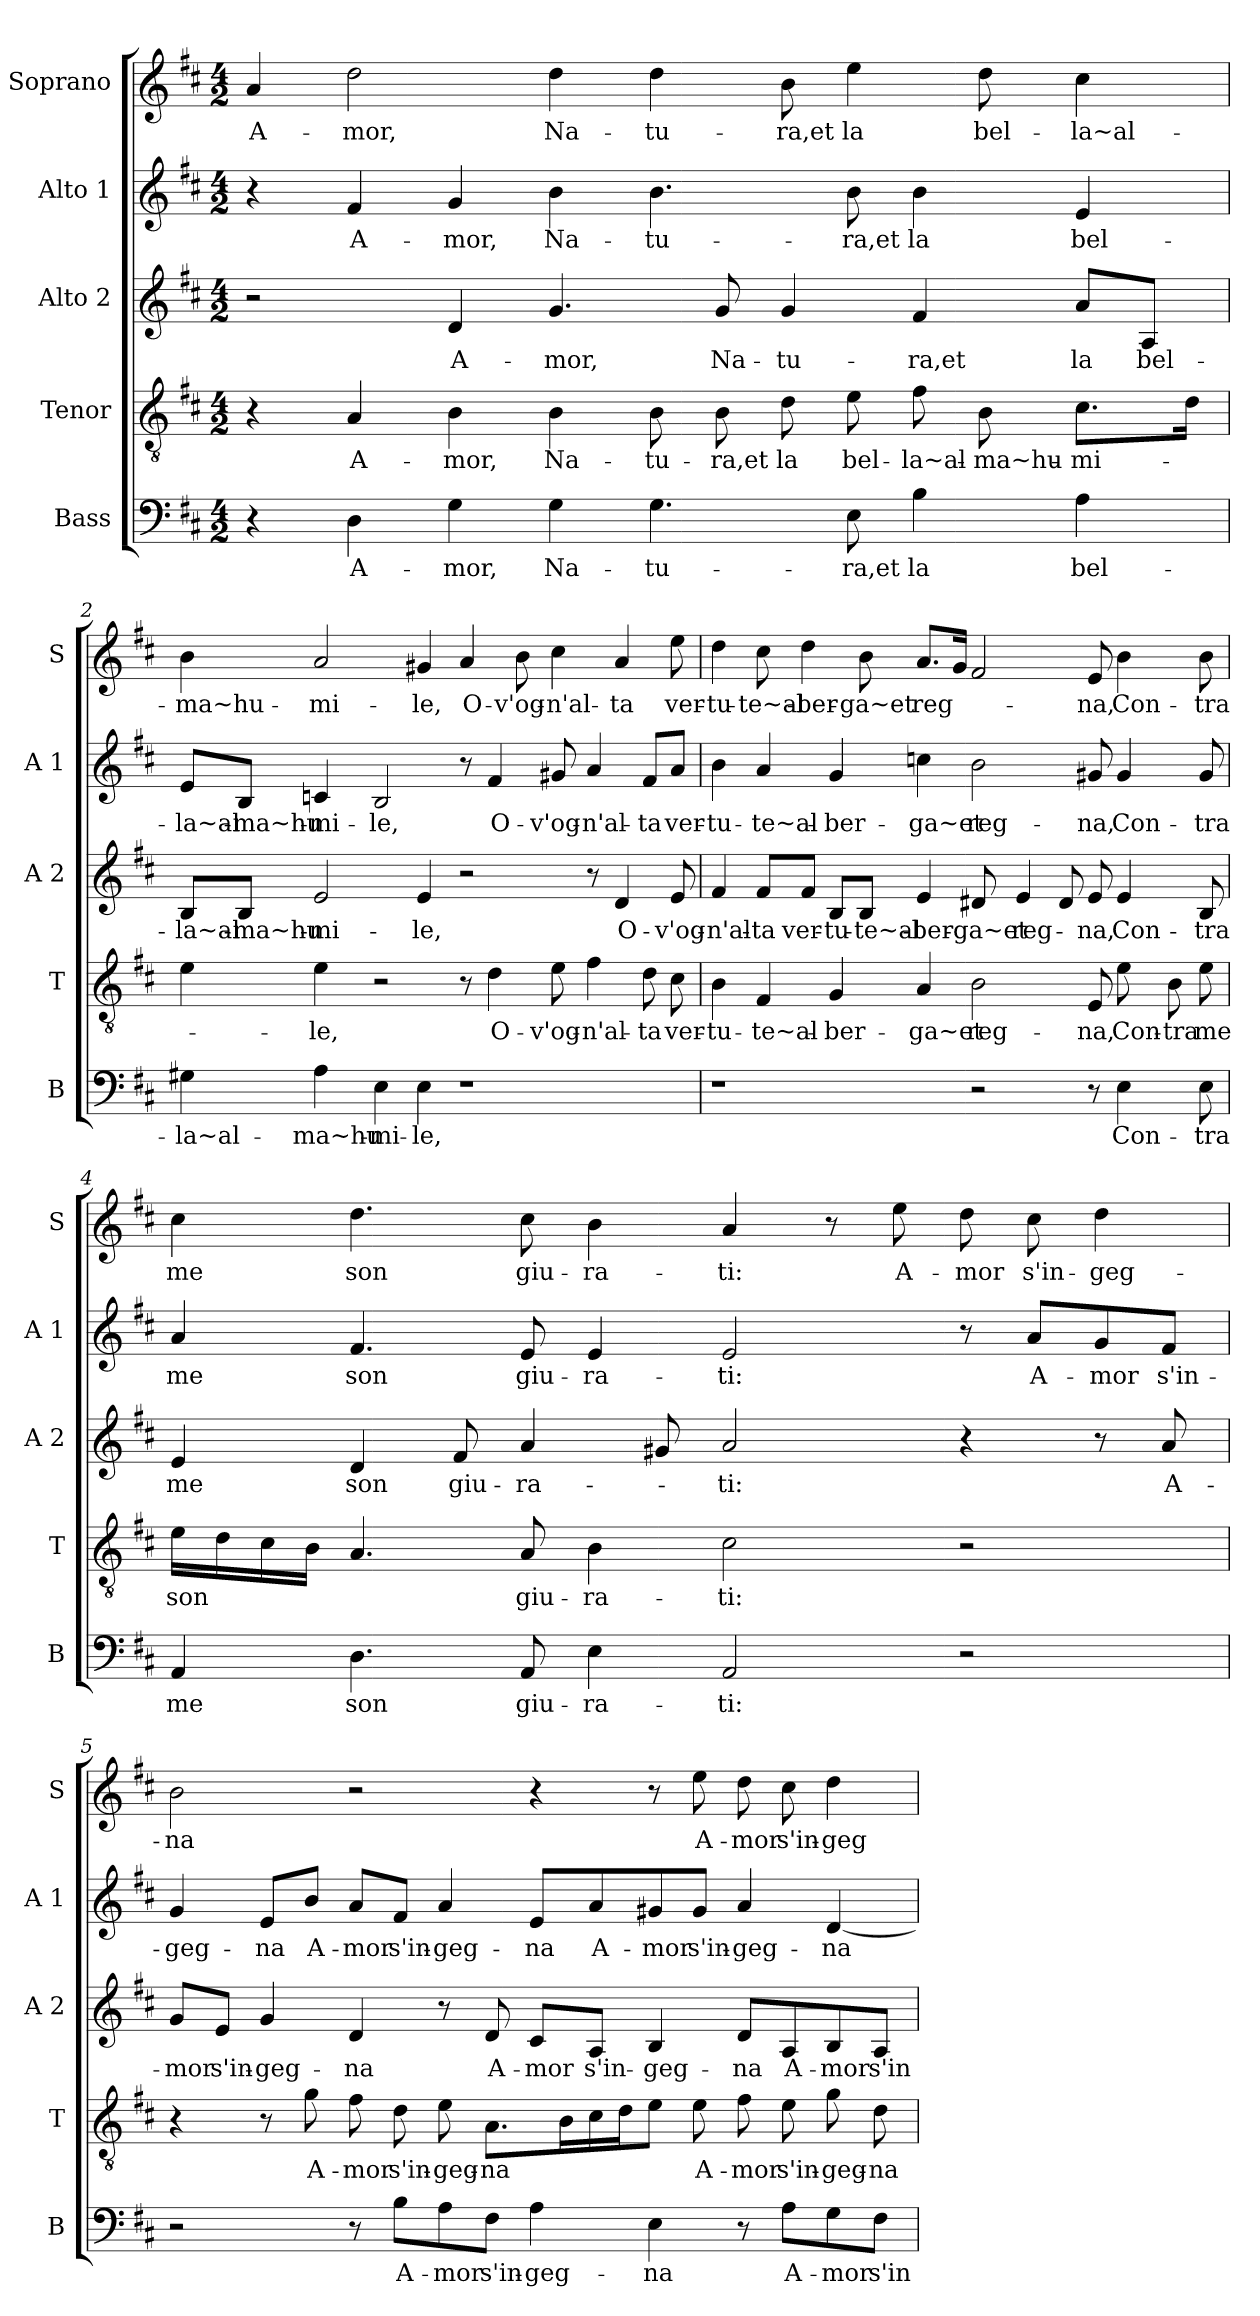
**kern	**text	**kern	**text	**kern	**text	**kern	**text	**kern	**text
*part5	*part5	*part4	*part4	*part3	*part3	*part2	*part2	*part1	*part1
*staff5	*staff5	*staff4	*staff4	*staff3	*staff3	*staff2	*staff2	*staff1	*staff1
*I"Bass	*	*I"Tenor	*	*I"Alto 2	*	*I"Alto 1	*	*I"Soprano	*
*I'B	*	*I'T	*	*I'A 2	*	*I'A 1	*	*I'S	*
*clefF4	*	*clefGv2	*	*clefG2	*	*clefG2	*	*clefG2	*
*k[f#c#]	*	*k[f#c#]	*	*k[f#c#]	*	*k[f#c#]	*	*k[f#c#]	*
*D:	*	*D:	*	*D:	*	*D:	*	*D:	*
*M4/2	*	*M4/2	*	*M4/2	*	*M4/2	*	*M4/2	*
=1	=1	=1	=1	=1	=1	=1	=1	=1	=1
!	!	!	!	!	!	!	!	!	!LO:LY:b
4r	.	4r	.	2r	.	4r	.	4a/	A-
!	!LO:LY:b	!	!LO:LY:b	!	!	!	!LO:LY:b	!	!LO:LY:b
4D\	A-	4A/	A-	.	.	4f#/	A-	2dd\	-mor,
!	!LO:LY:b	!	!LO:LY:b	!	!LO:LY:b	!	!LO:LY:b	!	!
4G\	-mor,	4B\	-mor,	4d/	A-	4g/	-mor,	.	.
!	!LO:LY:b	!	!LO:LY:b	!	!LO:LY:b	!	!LO:LY:b	!	!LO:LY:b
4G\	Na-	4B\	Na-	4.g/	-mor,	4b\	Na-	4dd\	Na-
!	!LO:LY:b	!	!LO:LY:b	!	!	!	!LO:LY:b	!	!LO:LY:b
4.G\	-tu-	8B\	-tu-	.	.	4.b\	-tu-	4dd\	-tu-
!	!	!	!LO:LY:b	!	!LO:LY:b	!	!	!	!
.	.	8B\	-ra,et	8g/	Na-	.	.	.	.
!	!	!	!LO:LY:b	!	!LO:LY:b	!	!	!	!LO:LY:b
.	.	8d\	la	4g/	-tu-	.	.	8b\	-ra,et
!	!LO:LY:b	!	!LO:LY:b	!	!	!	!LO:LY:b	!	!LO:LY:b
8E\	-ra,et	8e\	bel-	.	.	8b\	-ra,et	4ee\	la
!	!LO:LY:b	!	!LO:LY:b	!	!LO:LY:b	!	!LO:LY:b	!	!
4B\	la	8f#\	-la~al-	4f#/	-ra,et	4b\	la	.	.
!	!	!	!LO:LY:b	!	!	!	!	!	!LO:LY:b
.	.	8B\	-ma~hu-	.	.	.	.	8dd\	bel-
!	!LO:LY:b	!	!LO:LY:b	!	!LO:LY:b	!	!LO:LY:b	!	!LO:LY:b
4A\	bel-	8.c#\L	-mi-	8a/L	la	4e/	bel-	4cc#\	-la~al-
!	!	!	!	!	!LO:LY:b	!	!	!	!
.	.	.	.	8A/J	bel-	.	.	.	.
.	.	16d\Jk	.	.	.	.	.	.	.
=2	=2	=2	=2	=2	=2	=2	=2	=2	=2
!	!LO:LY:b	!	!	!	!LO:LY:b	!	!LO:LY:b	!	!LO:LY:b
4G#X\	-la~al-	4e\	.	8B/L	-la~al-	8e/L	-la~al-	4b\	-ma~hu-
!	!	!	!	!	!LO:LY:b	!	!LO:LY:b	!	!
.	.	.	.	8B/J	-ma~hu-	8B/J	-ma~hu-	.	.
!	!LO:LY:b	!	!LO:LY:b	!	!LO:LY:b	!	!LO:LY:b	!	!LO:LY:b
4A\	-ma~hu-	4e\	-le,	2e/	-mi-	4cn/	-mi-	2a/	-mi-
!	!LO:LY:b	!	!	!	!	!	!LO:LY:b	!	!
4E\	-mi-	2r	.	.	.	2B/	-le,	.	.
!	!LO:LY:b	!	!	!	!LO:LY:b	!	!	!	!LO:LY:b
4E\	-le,	.	.	4e/	-le,	.	.	4g#X/	-le,
!	!	!	!	!	!	!	!	!	!LO:LY:b
1r	.	8r	.	2r	.	8r	.	4a/	O-
!	!	!	!LO:LY:b	!	!	!	!LO:LY:b	!	!
.	.	4d\	O-	.	.	4f#/	O-	.	.
!	!	!	!	!	!	!	!	!	!LO:LY:b
.	.	.	.	.	.	.	.	8b\	-v'og-
!	!	!	!LO:LY:b	!	!	!	!LO:LY:b	!	!LO:LY:b
.	.	8e\	-v'og-	.	.	8g#X/	-v'og-	4cc#\	-n'al-
!	!	!	!LO:LY:b	!	!	!	!LO:LY:b	!	!
.	.	4f#\	-n'al-	8r	.	4a/	-n'al-	.	.
!	!	!	!	!	!LO:LY:b	!	!	!	!LO:LY:b
.	.	.	.	4d/	O-	.	.	4a/	-ta
!	!	!	!LO:LY:b	!	!	!	!LO:LY:b	!	!
.	.	8d\	-ta	.	.	8f#/L	-ta	.	.
!	!	!	!LO:LY:b	!	!LO:LY:b	!	!LO:LY:b	!	!LO:LY:b
.	.	8c#\	ver-	8e/	-v'og-	8a/J	ver-	8ee\	ver-
!!LO:LB:g=z
=3	=3	=3	=3	=3	=3	=3	=3	=3	=3
!	!	!	!LO:LY:b	!	!LO:LY:b	!	!LO:LY:b	!	!LO:LY:b
1r	.	4B\	-tu-	4f#/	-n'al-	4b\	-tu-	4dd\	-tu-
!	!	!	!LO:LY:b	!	!LO:LY:b	!	!LO:LY:b	!	!LO:LY:b
.	.	4F#/	-te~al-	8f#/L	-ta	4a/	-te~al-	8cc#\	-te~al-
!	!	!	!	!	!LO:LY:b	!	!	!	!LO:LY:b
.	.	.	.	8f#/J	ver-	.	.	4dd\	-ber-
!	!	!	!LO:LY:b	!	!LO:LY:b	!	!LO:LY:b	!	!
.	.	4G/	-ber-	8B/L	-tu-	4g/	-ber-	.	.
!	!	!	!	!	!LO:LY:b	!	!	!	!LO:LY:b
.	.	.	.	8B/J	-te~al-	.	.	8b\	-ga~et
!	!	!	!LO:LY:b	!	!LO:LY:b	!	!LO:LY:b	!	!LO:LY:b
.	.	4A/	-ga~et	4e/	-ber-	4ccn\	-ga~et	8.a/L	reg-
.	.	.	.	.	.	.	.	16g/Jk	.
!	!	!	!LO:LY:b	!	!LO:LY:b	!	!LO:LY:b	!	!
2r	.	2B\	reg-	8d#X/	-ga~et	2b\	reg-	2f#/	.
!	!	!	!	!	!LO:LY:b	!	!	!	!
.	.	.	.	4e/	reg-	.	.	.	.
.	.	.	.	8d#/	.	.	.	.	.
!	!	!	!LO:LY:b	!	!LO:LY:b	!	!LO:LY:b	!	!LO:LY:b
8r	.	8E/	-na,	8e/	-na,	8g#X/	-na,	8e/	-na,
!	!LO:LY:b	!	!LO:LY:b	!	!LO:LY:b	!	!LO:LY:b	!	!LO:LY:b
4E\	Con-	8e\	Con-	4e/	Con-	4g#/	Con-	4b\	Con-
!	!	!	!LO:LY:b	!	!	!	!	!	!
.	.	8B\	-tra	.	.	.	.	.	.
!	!LO:LY:b	!	!LO:LY:b	!	!LO:LY:b	!	!LO:LY:b	!	!LO:LY:b
8E\	-tra	8e\	me	8B/	-tra	8g#/	-tra	8b\	-tra
=4	=4	=4	=4	=4	=4	=4	=4	=4	=4
!	!LO:LY:b	!	!LO:LY:b	!	!LO:LY:b	!	!LO:LY:b	!	!LO:LY:b
4AA/	me	16e\LL	son	4e/	me	4a/	me	4cc#\	me
.	.	16d\	.	.	.	.	.	.	.
.	.	16c#\	.	.	.	.	.	.	.
.	.	16B\JJ	.	.	.	.	.	.	.
!	!LO:LY:b	!	!	!	!LO:LY:b	!	!LO:LY:b	!	!LO:LY:b
4.D\	son	4.A/	.	4d/	son	4.f#/	son	4.dd\	son
!	!	!	!	!	!LO:LY:b	!	!	!	!
.	.	.	.	8f#/	giu-	.	.	.	.
!	!LO:LY:b	!	!LO:LY:b	!	!LO:LY:b	!	!LO:LY:b	!	!LO:LY:b
8AA/	giu-	8A/	giu-	4a/	-ra-	8e/	giu-	8cc#\	giu-
!	!LO:LY:b	!	!LO:LY:b	!	!	!	!LO:LY:b	!	!LO:LY:b
4E\	-ra-	4B\	-ra-	.	.	4e/	-ra-	4b\	-ra-
.	.	.	.	8g#X/	.	.	.	.	.
!	!LO:LY:b	!	!LO:LY:b	!	!LO:LY:b	!	!LO:LY:b	!	!LO:LY:b
2AA/	-ti:	2c#\	-ti:	2a/	-ti:	2e/	-ti:	4a/	-ti:
.	.	.	.	.	.	.	.	8r	.
!	!	!	!	!	!	!	!	!	!LO:LY:b
.	.	.	.	.	.	.	.	8ee\	A-
!	!	!	!	!	!	!	!	!	!LO:LY:b
2r	.	2r	.	4r	.	8r	.	8dd\	-mor
!	!	!	!	!	!	!	!LO:LY:b	!	!LO:LY:b
.	.	.	.	.	.	8a/L	A-	8cc#\	s'in-
!	!	!	!	!	!	!	!LO:LY:b	!	!LO:LY:b
.	.	.	.	8r	.	8g/	-mor	4dd\	-geg-
!	!	!	!	!	!LO:LY:b	!	!LO:LY:b	!	!
.	.	.	.	8a/	A-	8f#/J	s'in-	.	.
!!LO:PB:g=z
=5	=5	=5	=5	=5	=5	=5	=5	=5	=5
!	!	!	!	!	!LO:LY:b	!	!LO:LY:b	!	!LO:LY:b
2r	.	4r	.	8g/L	-mor	4g/	-geg-	2b\	-na
!	!	!	!	!	!LO:LY:b	!	!	!	!
.	.	.	.	8e/J	s'in-	.	.	.	.
!	!	!	!	!	!LO:LY:b	!	!LO:LY:b	!	!
.	.	8r	.	4g/	-geg-	8e/L	-na	.	.
!	!	!	!LO:LY:b	!	!	!	!LO:LY:b	!	!
.	.	8g\	A-	.	.	8b/J	A-	.	.
!	!	!	!LO:LY:b	!	!LO:LY:b	!	!LO:LY:b	!	!
8r	.	8f#\	-mor	4d/	-na	8a/L	-mor	2r	.
!	!LO:LY:b	!	!LO:LY:b	!	!	!	!LO:LY:b	!	!
8B\L	A-	8d\	s'in-	.	.	8f#/J	s'in-	.	.
!	!LO:LY:b	!	!LO:LY:b	!	!	!	!LO:LY:b	!	!
8A\	-mor	8e\	-geg-	8r	.	4a/	-geg-	.	.
!	!LO:LY:b	!	!LO:LY:b	!	!LO:LY:b	!	!	!	!
8F#\J	s'in-	8.A\L	-na	8d/	A-	.	.	.	.
!	!LO:LY:b	!	!	!	!LO:LY:b	!	!LO:LY:b	!	!
4A\	-geg-	.	.	8c#/L	-mor	8e/L	-na	4r	.
.	.	16B\L	.	.	.	.	.	.	.
!	!	!	!	!	!LO:LY:b	!	!LO:LY:b	!	!
.	.	16c#\	.	8A/J	s'in-	8a/	A-	.	.
.	.	16d\J	.	.	.	.	.	.	.
!	!LO:LY:b	!	!	!	!LO:LY:b	!	!LO:LY:b	!	!
4E\	-na	8e\J	.	4B/	-geg-	8g#X/	-mor	8r	.
!	!	!	!LO:LY:b	!	!	!	!LO:LY:b	!	!LO:LY:b
.	.	8e\	A-	.	.	8g#/J	s'in-	8ee\	A-
!	!	!	!LO:LY:b	!	!LO:LY:b	!	!LO:LY:b	!	!LO:LY:b
8r	.	8f#\	-mor	8d/L	-na	4a/	-geg-	8dd\	-mor
!	!LO:LY:b	!	!LO:LY:b	!	!LO:LY:b	!	!	!	!LO:LY:b
8A\L	A-	8e\	s'in-	8A/	A-	.	.	8cc#\	s'in-
!	!LO:LY:b	!	!LO:LY:b	!	!LO:LY:b	!	!LO:LY:b	!	!LO:LY:b
8G\	-mor	8g\	-geg-	8B/	-mor	[4d/	-na	4dd\	-geg-
!	!LO:LY:b	!	!LO:LY:b	!	!LO:LY:b	!	!	!	!
8F#\J	s'in-	8d\	-na	8A/J	s'in-	.	.	.	.
=	=	=	=	=	=	=	=	=	=
*-	*-	*-	*-	*-	*-	*-	*-	*-	*-
